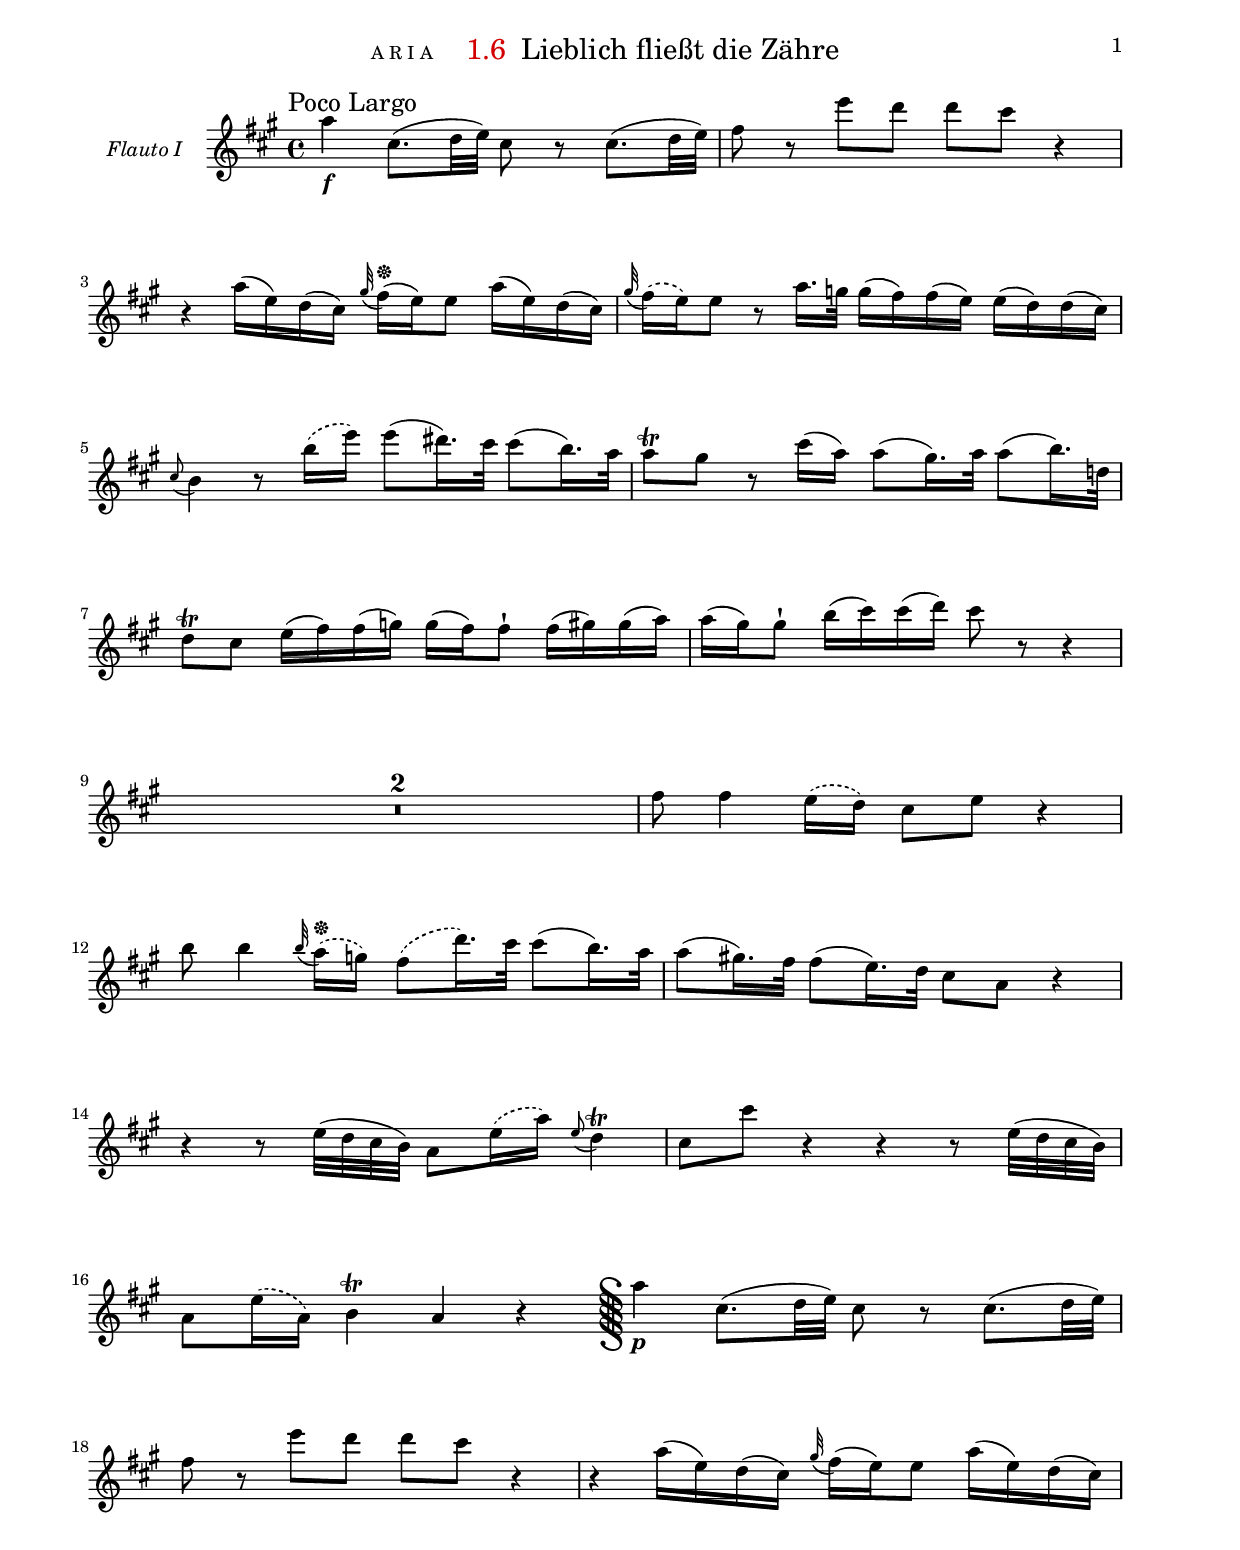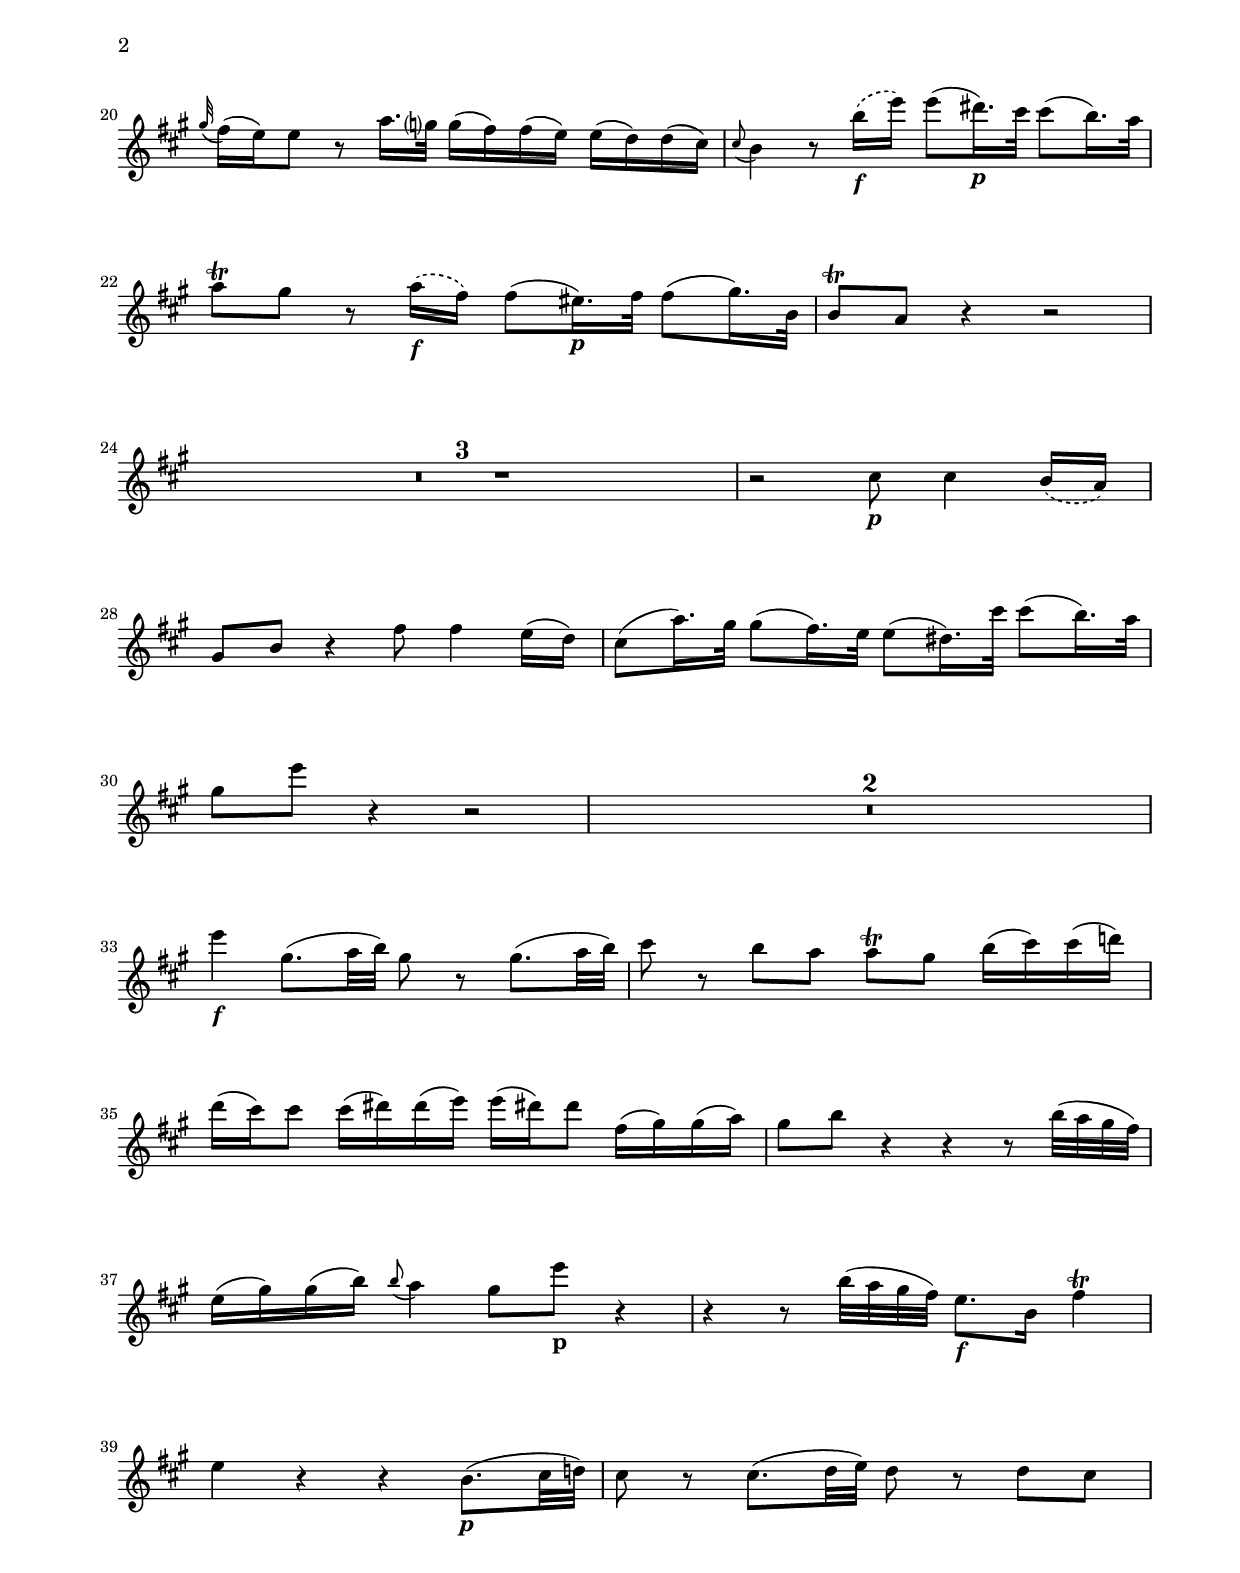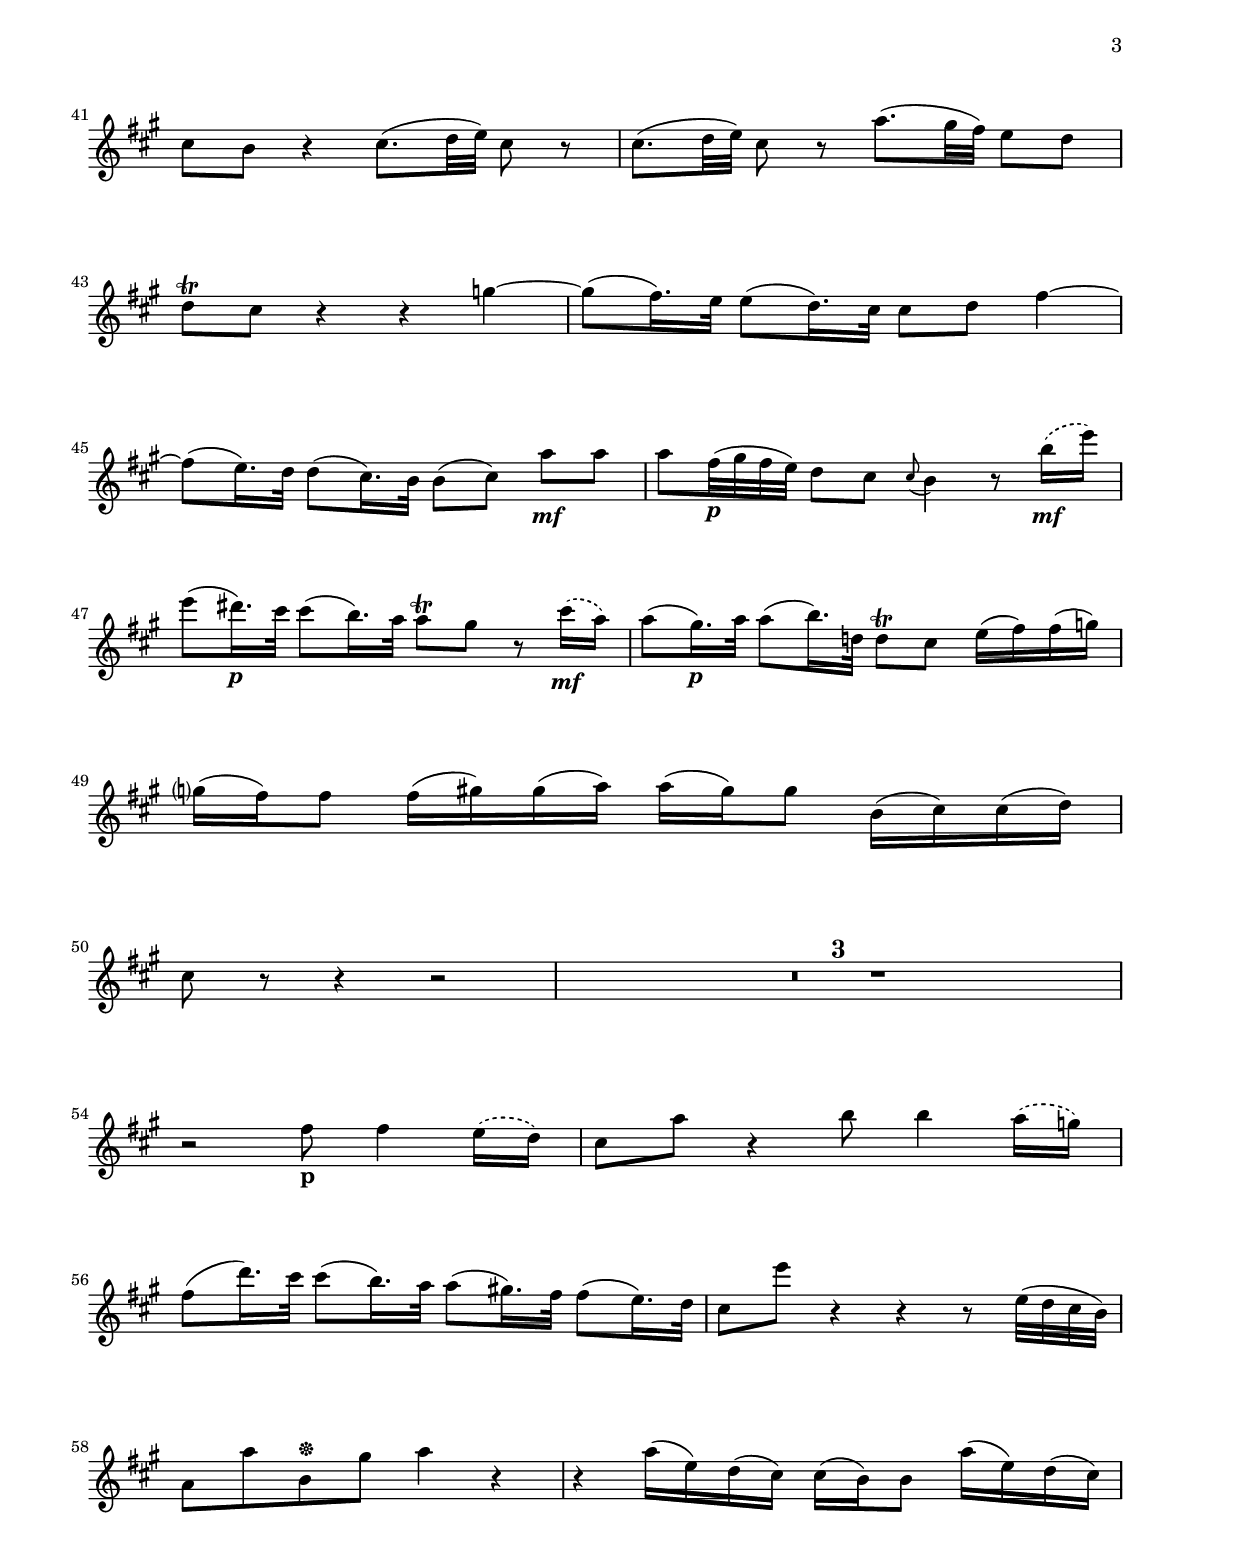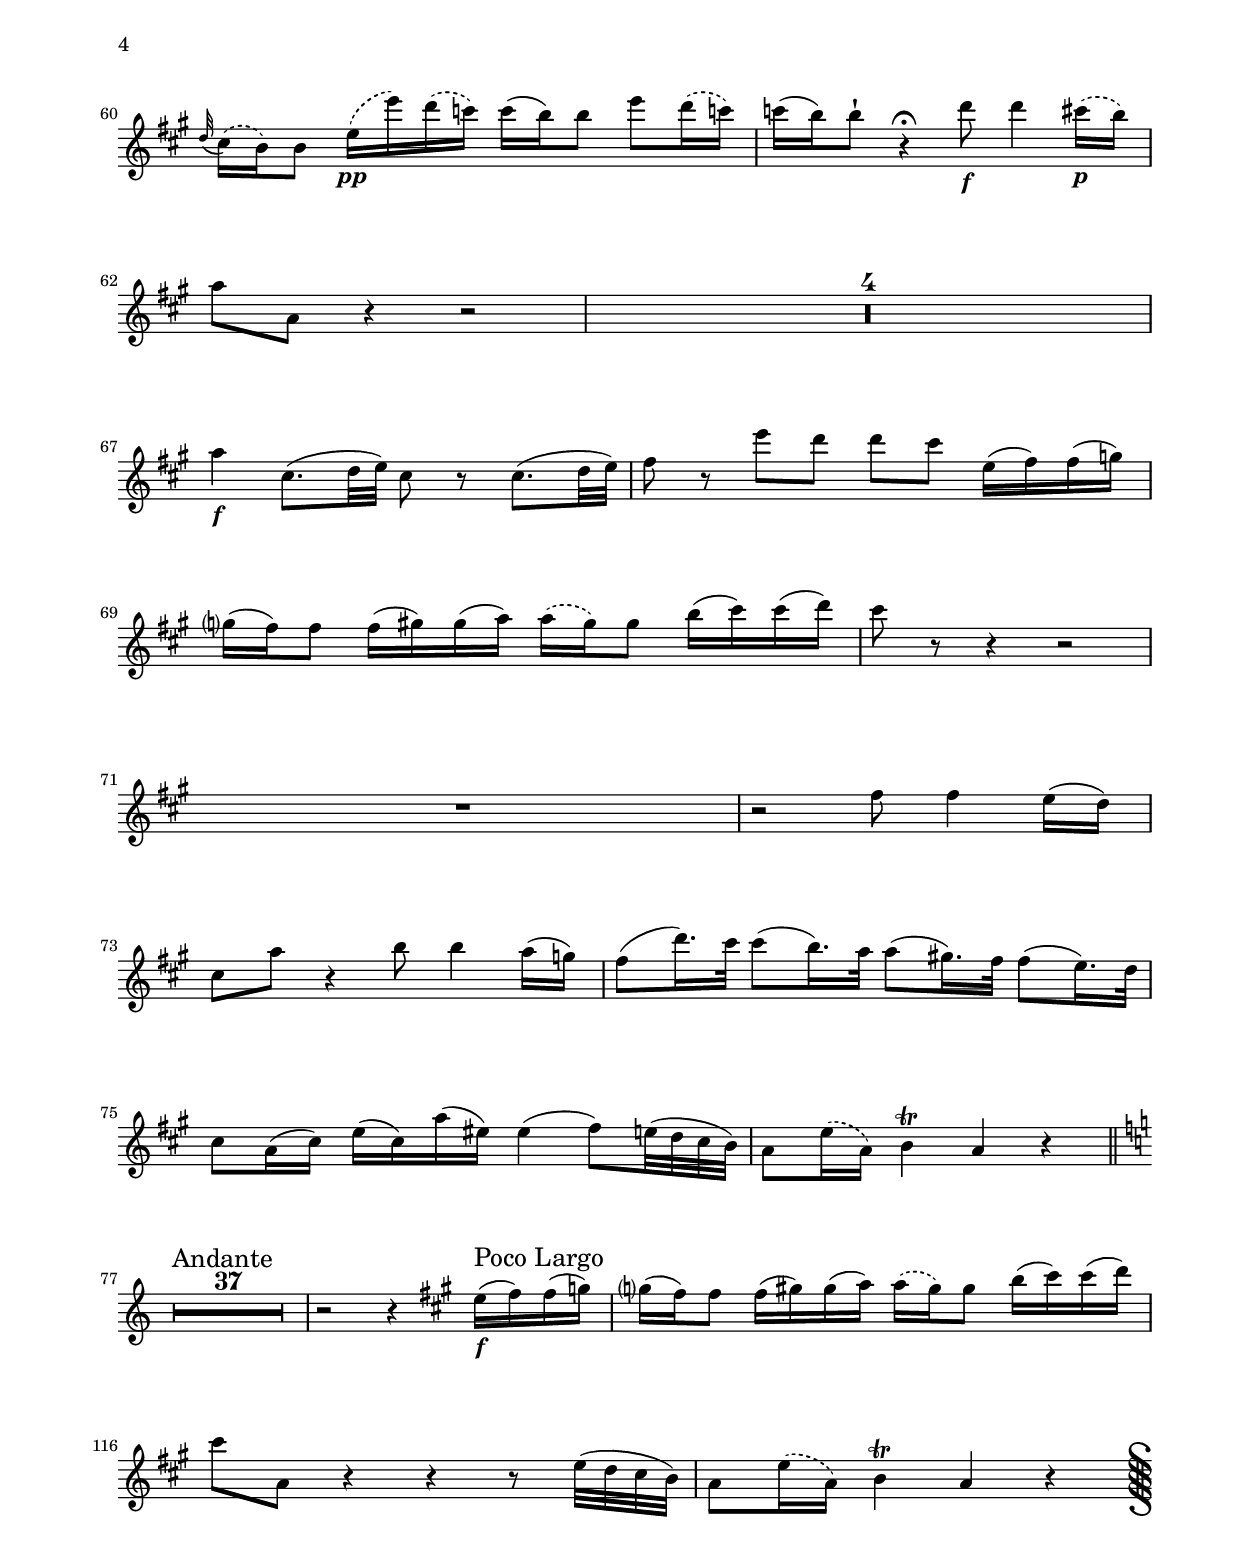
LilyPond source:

\version "2.22.0"

\include "../definitions.ly"

\paper {
  indent = 1\cm
  top-margin = 1.5\cm
  system-separator-markup = ##f
  system-system-spacing =
    #'((basic-distance . 18)
       (minimum-distance . 18)
       (padding . -100)
       (stretchability . 0))

  top-system-spacing =
    #'((basic-distance . 12)
       (minimum-distance . 12)
       (padding . -100)
       (stretchability . 0))

  top-markup-spacing =
    #'((basic-distance . 0)
       (minimum-distance . 0)
       (padding . -100)
       (stretchability . 0))

  markup-system-spacing =
    #'((basic-distance . 12)
       (minimum-distance . 12)
       (padding . -100)
       (stretchability . 0))

  systems-per-page = #9
}

#(set-global-staff-size 17.82)

\layout {
  \context {
    \Staff
    instrumentName = "fl 1"
  }
}

\book {
  \bookpart {
    \header {
      genre = "A R I A"
      number = "1.6"
      title = "Lieblich fließt die Zähre"
    }
    \paper { indent = 2\cm }
    \score {
      <<
        \new Staff {
          \set Staff.instrumentName = "Flauto I"
          \LieblichFlautoI
        }
      >>
    }
  }
}
